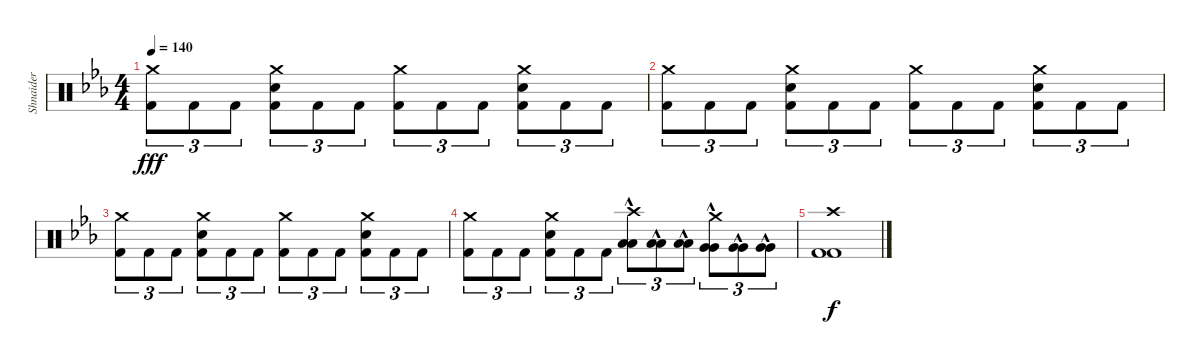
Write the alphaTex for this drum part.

\track ("Shnaider" "Shnaider") {instrument percussion}
\staff {score}
\articulation defaults
\ts (4 4)
\tempo 140
\clef neutral
\ks eb
("Crash medium (hit)" "Kick (hit) 2").8{tu (3 2) dy fff} "Kick (hit) 2".8{tu (3 2)} "Kick (hit) 2".8{tu (3 2)} ("Crash medium (hit)" "Snare (hit) 2" "Kick (hit) 2").8{tu (3 2)} "Kick (hit) 2".8{tu (3 2)} "Kick (hit) 2".8{tu (3 2)} ("Crash medium (hit)" "Kick (hit) 2").8{tu (3 2)} "Kick (hit) 2".8{tu (3 2)} "Kick (hit) 2".8{tu (3 2)} ("Crash medium (hit)" "Snare (hit) 2" "Kick (hit) 2").8{tu (3 2)} "Kick (hit) 2".8{tu (3 2)} "Kick (hit) 2".8{tu (3 2)} |
("Crash medium (hit)" "Kick (hit) 2").8{tu (3 2)} "Kick (hit) 2".8{tu (3 2)} "Kick (hit) 2".8{tu (3 2)} ("Crash medium (hit)" "Snare (hit) 2" "Kick (hit) 2").8{tu (3 2)} "Kick (hit) 2".8{tu (3 2)} "Kick (hit) 2".8{tu (3 2)} ("Crash medium (hit)" "Kick (hit) 2").8{tu (3 2)} "Kick (hit) 2".8{tu (3 2)} "Kick (hit) 2".8{tu (3 2)} ("Crash medium (hit)" "Snare (hit) 2" "Kick (hit) 2").8{tu (3 2)} "Kick (hit) 2".8{tu (3 2)} "Kick (hit) 2".8{tu (3 2)} |
("Crash medium (hit)" "Kick (hit) 2").8{tu (3 2)} "Kick (hit) 2".8{tu (3 2)} "Kick (hit) 2".8{tu (3 2)} ("Crash medium (hit)" "Snare (hit) 2" "Kick (hit) 2").8{tu (3 2)} "Kick (hit) 2".8{tu (3 2)} "Kick (hit) 2".8{tu (3 2)} ("Crash medium (hit)" "Kick (hit) 2").8{tu (3 2)} "Kick (hit) 2".8{tu (3 2)} "Kick (hit) 2".8{tu (3 2)} ("Crash medium (hit)" "Snare (hit) 2" "Kick (hit) 2").8{tu (3 2)} "Kick (hit) 2".8{tu (3 2)} "Kick (hit) 2".8{tu (3 2)} |
("Crash medium (hit)" "Kick (hit) 2").8{tu (3 2)} "Kick (hit) 2".8{tu (3 2)} "Kick (hit) 2".8{tu (3 2)} ("Crash medium (hit)" "Snare (hit) 2" "Kick (hit) 2").8{tu (3 2)} "Kick (hit) 2".8{tu (3 2)} "Kick (hit) 2".8{tu (3 2)} ("Low Tom (hit)"{hac} "Crash high (hit)"{hac} "Low Tom (hit)"{hac}).8{tu (3 2)} ("Low Tom (hit)"{hac} "Low Tom (hit)"{hac}).8{tu (3 2)} ("Low Tom (hit)"{hac} "Low Tom (hit)"{hac}).8{tu (3 2)} ("Very Low Tom (hit)"{hac} "Crash medium (hit)"{hac} "Very Low Tom (hit)"{hac}).8{tu (3 2)} ("Very Low Tom (hit)"{hac} "Very Low Tom (hit)"{hac}).8{tu (3 2)} ("Very Low Tom (hit)"{hac} "Very Low Tom (hit)"{hac}).8{tu (3 2)} |
("Crash high (hit)" "Kick (hit) 2" "Kick (hit) 2").1{dy f}
